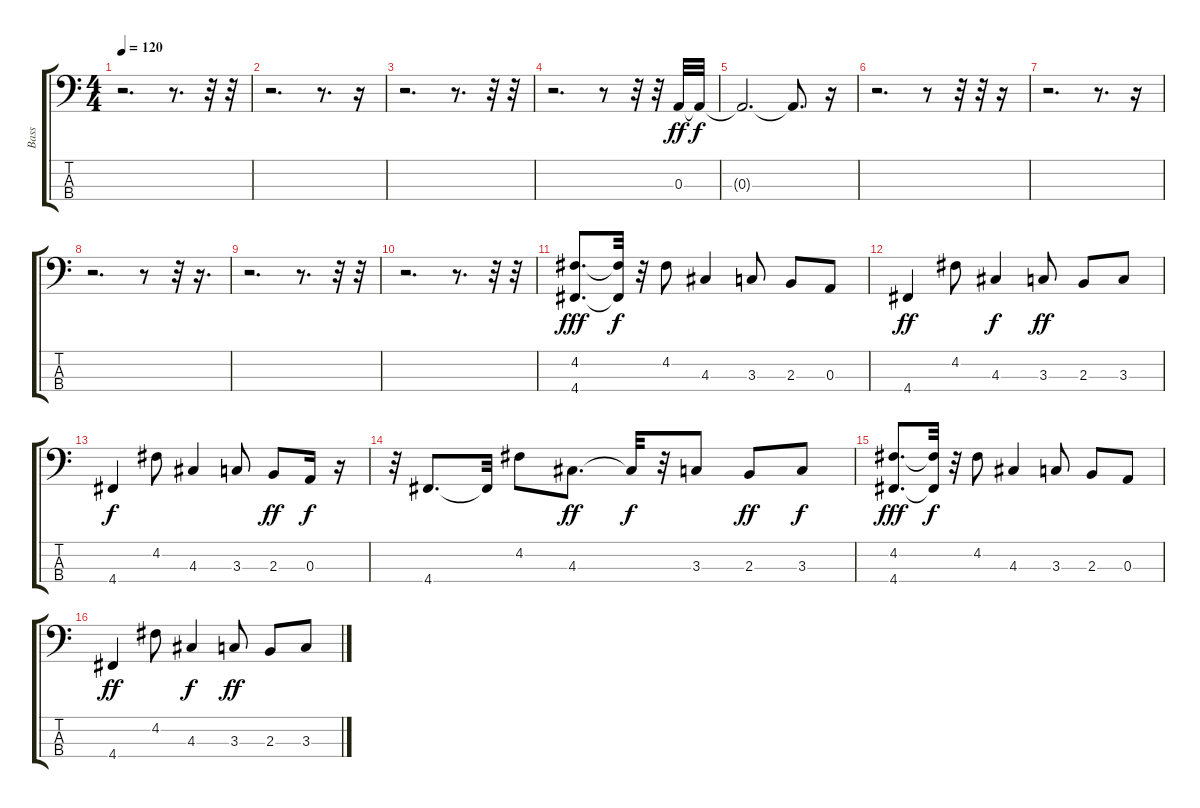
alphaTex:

\track ("Bass" "Bass") {instrument electricbasspick}
\staff {score tabs}
\tuning (G2 D2 A1 D1) {hide}
\ts (4 4)
\tempo 120
\clef f4
\ks c
r.2{d dy f} r.8{d} r.32 r.32 |
r.2{d} r.8{d} r.16 |
r.2{d} r.8{d} r.32 r.32 |
r.2{d} r.8 r.32 r.32 0.3.32{dy ff} 0.3{t}.32{dy f} |
0.3{t}.2{d} 0.3{t}.8{d} r.16 |
r.2{d} r.8 r.32 r.32 r.16 |
r.2{d} r.8{d} r.16 |
r.2{d} r.8 r.32 r.16{d} |
r.2{d} r.8{d} r.32 r.32 |
r.2{d} r.8{d} r.32 r.32 |
(4.2 4.4).8{d dy fff} (4.2{t} 4.4{t}).32{dy f} r.32 4.2.8 4.3.4 3.3.8 2.3.8 0.3.8 |
4.4.4{dy ff} 4.2.8 4.3.4{dy f} 3.3.8{dy ff} 2.3.8 3.3.8 |
4.4.4{dy f} 4.2.8 4.3.4 3.3.8 2.3.8{dy ff} 0.3.16{dy f} r.16 |
r.32 4.4.8{d} 4.4{t}.32 4.2.8 4.3.8{d dy ff} 4.3{t}.32{dy f} r.32 3.3.8 2.3.8{dy ff} 3.3.8{dy f} |
(4.2 4.4).8{d dy fff} (4.2{t} 4.4{t}).32{dy f} r.32 4.2.8 4.3.4 3.3.8 2.3.8 0.3.8 |
4.4.4{dy ff} 4.2.8 4.3.4{dy f} 3.3.8{dy ff} 2.3.8 3.3.8
